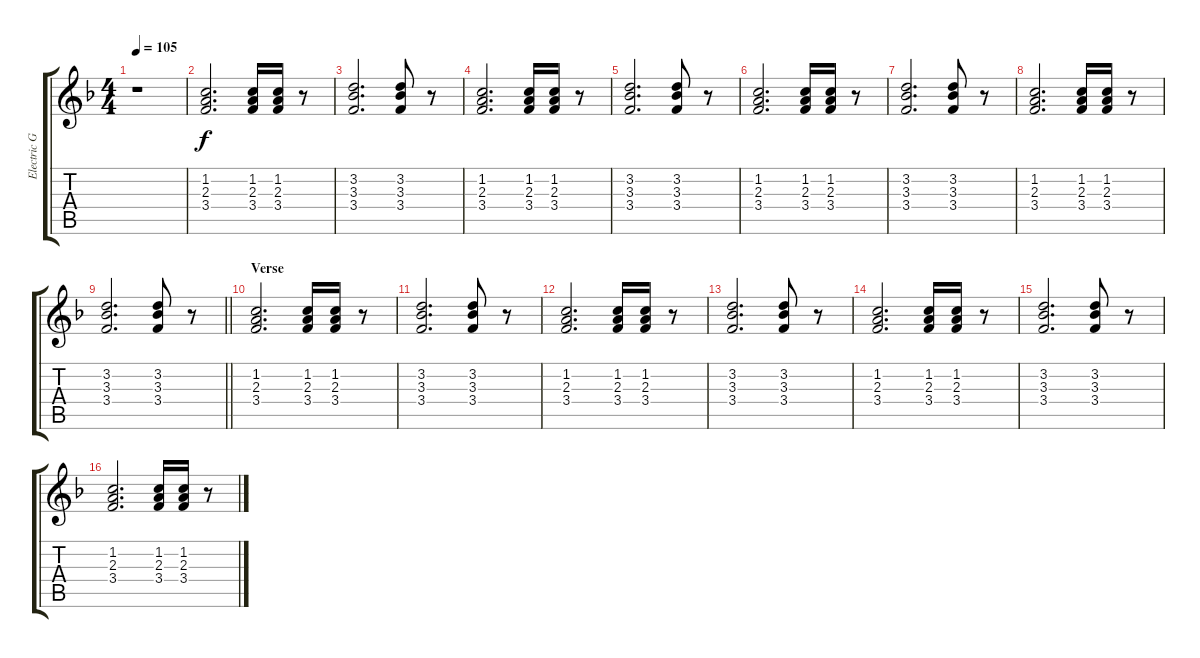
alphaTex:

\track ("Electric Guitar (Clean)" "Electric G") {instrument electricguitarclean}
\staff {score tabs}
\tuning (E4 B3 G3 D3 A2 E2) {hide}
\ts (4 4)
\tempo 105
\clef g2
\ks f
r.1{dy f instrument electricguitarclean} |
(1.2 2.3 3.4).2{d} (1.2 2.3 3.4).16 (1.2 2.3 3.4).16 r.8 |
(3.2 3.3 3.4).2{d} (3.2 3.3 3.4).8 r.8 |
(1.2 2.3 3.4).2{d} (1.2 2.3 3.4).16 (1.2 2.3 3.4).16 r.8 |
(3.2 3.3 3.4).2{d} (3.2 3.3 3.4).8 r.8 |
(1.2 2.3 3.4).2{d} (1.2 2.3 3.4).16 (1.2 2.3 3.4).16 r.8 |
(3.2 3.3 3.4).2{d} (3.2 3.3 3.4).8 r.8 |
(1.2 2.3 3.4).2{d} (1.2 2.3 3.4).16 (1.2 2.3 3.4).16 r.8 |
\barLineRight lightlight
(3.2 3.3 3.4).2{d} (3.2 3.3 3.4).8 r.8 |
\section ("" "Verse")
(1.2 2.3 3.4).2{d} (1.2 2.3 3.4).16 (1.2 2.3 3.4).16 r.8 |
(3.2 3.3 3.4).2{d} (3.2 3.3 3.4).8 r.8 |
(1.2 2.3 3.4).2{d} (1.2 2.3 3.4).16 (1.2 2.3 3.4).16 r.8 |
(3.2 3.3 3.4).2{d} (3.2 3.3 3.4).8 r.8 |
(1.2 2.3 3.4).2{d} (1.2 2.3 3.4).16 (1.2 2.3 3.4).16 r.8 |
(3.2 3.3 3.4).2{d} (3.2 3.3 3.4).8 r.8 |
(1.2 2.3 3.4).2{d} (1.2 2.3 3.4).16 (1.2 2.3 3.4).16 r.8
